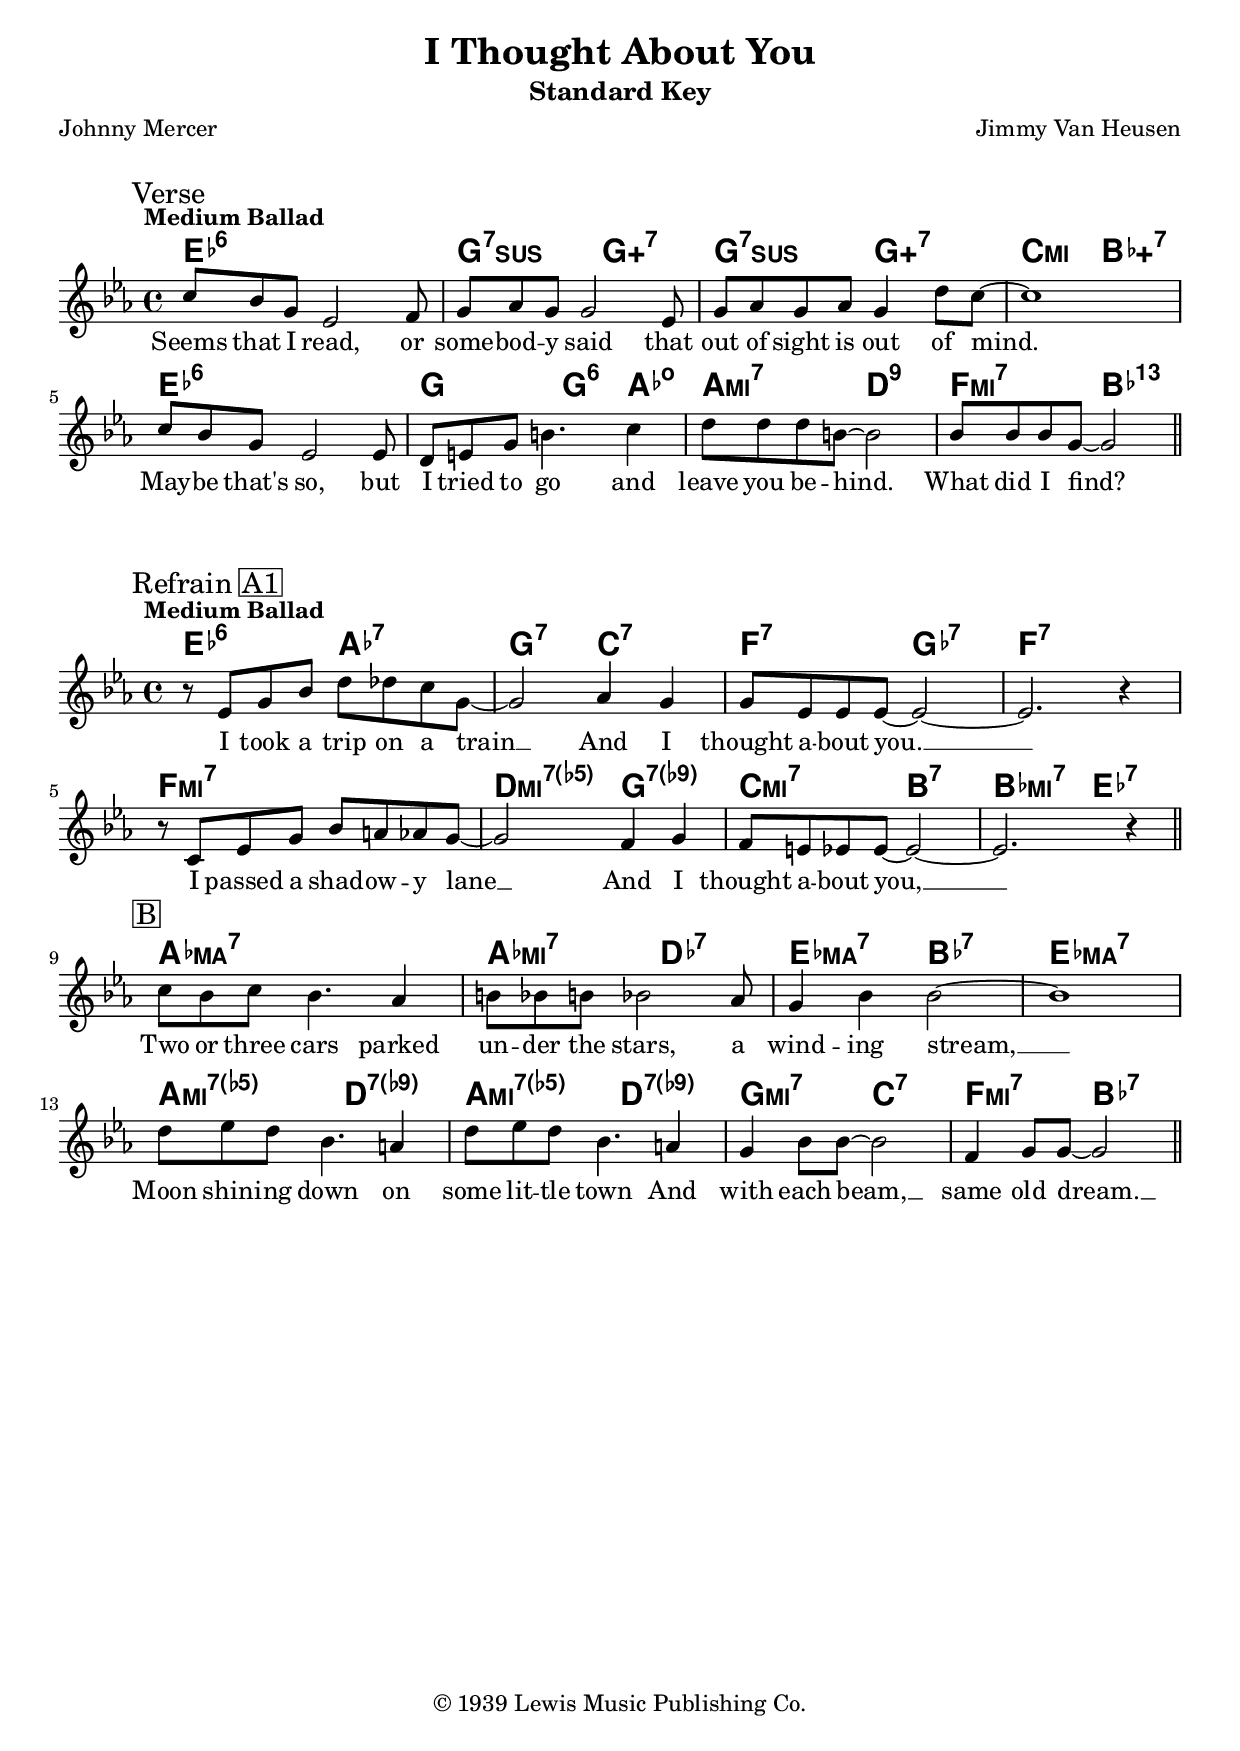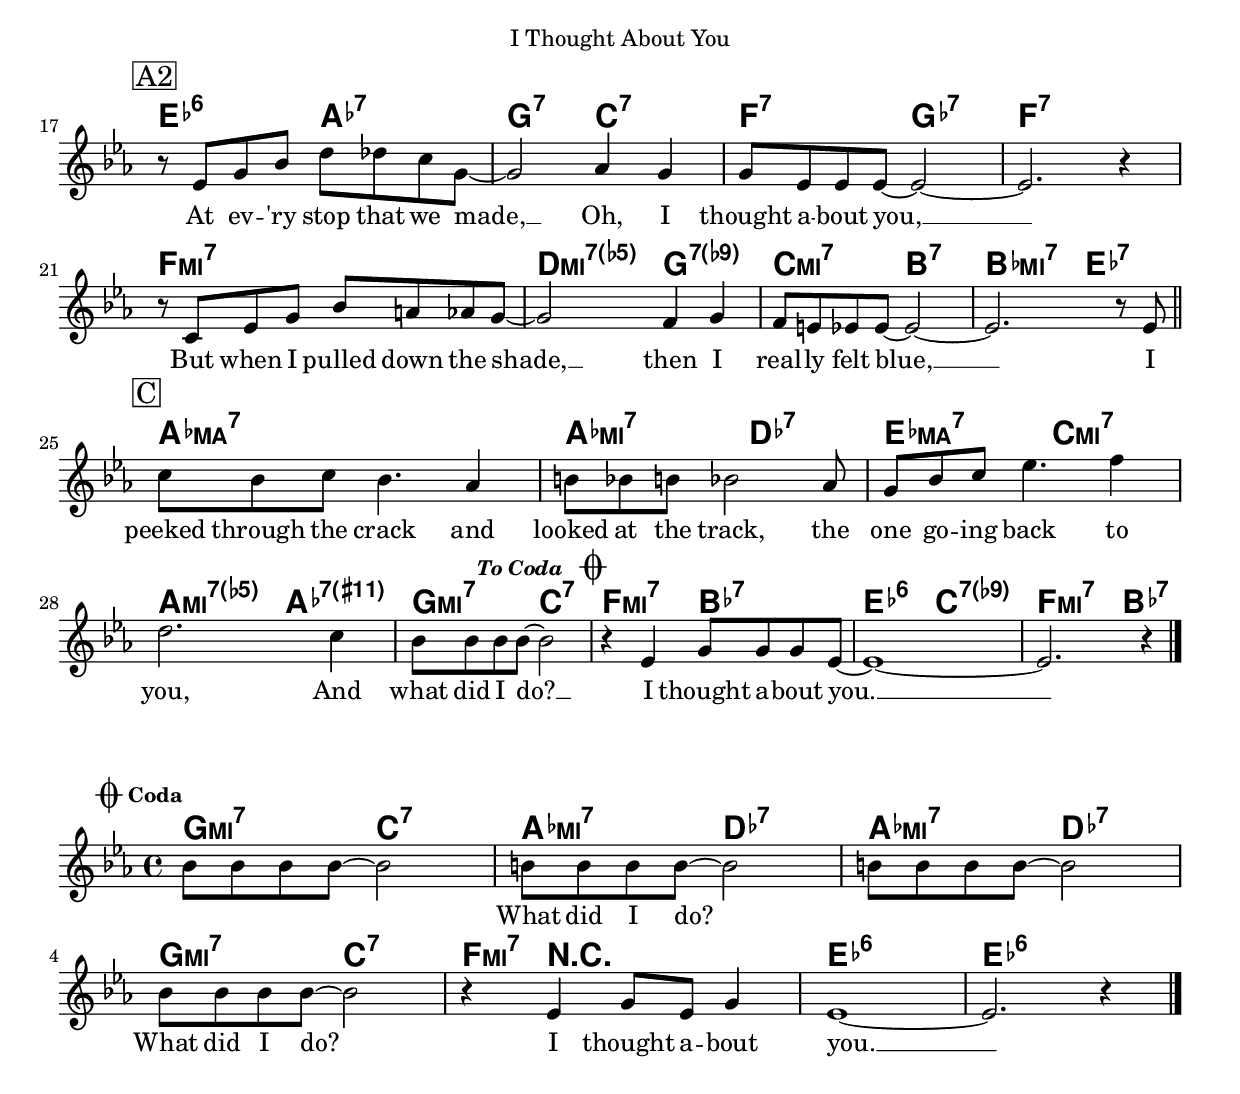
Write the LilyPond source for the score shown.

\version "2.24.0"

\include "english.ly"

instrument = "Standard Key"
whatKey = ef
whatClef = "treble"

showLyrics = ##t

%% -*- Mode: LilyPond -*-

\include "lead-sheets.ily"

\header {
  title = "I Thought About You"
  subtitle = \instrument
  poet = "Johnny Mercer"
  composer = "Jimmy Van Heusen"
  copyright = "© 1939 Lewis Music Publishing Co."
}

verseLyrics = \lyricmode {
  Seems that I read, or some -- bod -- y said
  that out of sight is out of mind.
  May -- be that's so, but I tried to go
  and leave you be -- hind. What did I find?
}

verseChords = \chordmode {
  f1:6 a2:sus7 a2:7.5+ a2:sus7 a2:7.5+
  d2:m c2:7.5+ f1:6
  a2 a4:6 bf4:dim7 b2:m7 e2:9 g2:m7 c2:13
}

verseKey = f

verseMelody = \relative g'' {
  \time 4/4
  \key \verseKey \major
  \clef \whatClef
  \tempo "Medium Ballad"

  \mark \markup{ "Verse" }
  
  d8 c8 a8 f2 g8 | a8 bf8 a8 a2 f8 |
  a8 bf8 a8 bf8 a4 e'8 d8~ | d1 |
  d8 c8 a8 f2 f8 | e8 fs8 a8 cs4. d4 |
  e8 e8 e8 cs8~ cs2 | c8 c8 c8 a8~ a2 |

  \bar "||"
}

refrainLyrics = \lyricmode {
I took a trip on a train __
And I thought a -- bout you. __
I passed a shad -- ow -- y lane __
And I thought a -- bout you, __
Two or three cars parked un -- der the stars,
a wind -- ing stream, __
Moon shin -- ing down on some lit -- tle town
And with each beam, __ same old dream. __
At ev -- 'ry stop that we made, __
Oh, I thought a -- bout you, __
But when I pulled down the shade, __
then I real -- ly felt blue, __
I peeked through the crack
and looked at the track,
the one go -- ing back to you,
And what did I do? __ I thought a -- bout you. __
}

refrainChords = \chordmode {
  f2:6 bf2:7 a2:7 d2:7 g2:7 af2:7 g1:7
  g1:m7 e2:m7.5- a2:7.9- d2:m7 df2:7 c2:m7 f2:7
  
  bf1:maj7 bf2:m7 ef2:7 f2:maj7 c2:7 f1:maj7
  b2:m7.5- e2:7.9- b2:m7.5- e2:7.9- a2:m7 d2:7 g2:m7 c2:7
 
  f2:6 bf2:7 a2:7 d2:7 g2:7 af2:7 g1:7
  g1:m7 e2:m7.5- a2:7.9- d2:m7 df2:7 c2:m7 f2:7
  
  bf1:maj7 bf2:m7 ef2:7 f2:maj7 d2:m7 b2:m7.5- bf2:7.11+
  a2:m7 d2:7 g2:m7 c2:7 f2:6
  %% \set chordNameFunction = #begin-parenthesis-ignatzek-chord-names
  d2:7.9-
  %% \unset chordNameFunction
  g2:m7
  %% \set chordNameFunction = #end-parenthesis-ignatzek-chord-names
  c2:7
  %% \unset chordNameFunction
  
}

refrainKey = f

refrainMelody = \relative f' {
  \time 4/4
  \key \refrainKey \major
  \clef \whatClef
  \tempo "Medium Ballad"

  \mark \markup{ "Refrain" \box "A1" }
  \set Score.currentBarNumber = #1
  
  r8 f8 a8 c8 e8 ef8 d8 a8~ | a2 bf4 a4 | a8 f8 f8 f8~ f2~ | f2. r4 |
  r8 d8 f8 a8 c8 b8 bf8 a8~ | a2 g4 a4 | g8 gf8 f8 f8~ f2~ | f2. r4 |

  \bar "||"
  \break

  \mark \markup{ \box "B" }
  
  d'8 c8 d8 c4. bf4 | df8 c8 df8 c2 bf8 | a4 c4 c2~ | c1 |
  e8 f8 e8 c4. b4 | e8 f8 e8 c4. b4 | a4 c8 c8~ c2 | g4 a8 a8~ a2 |
  
  \bar "||"
  \pageBreak

  \mark \markup{ \box "A2" }

  r8 f8 a8 c8 e8 ef8 d8 a8~ | a2 bf4 a4 | a8 f8 f8 f8~ f2~ | f2. r4 |
  r8 d8 f8 a8 c8 b8 bf8 a8~ | a2 g4 a4 | g8 gf8 f8 f8~ f2~ | f2. r8 f8 |

  \bar "||"
  \break

  \mark \markup{ \box "C" }

  d'8 c8 d8 c4. bf4 | df8 c8 df8 c2 bf8 | a8 c8 d8 f4. g4 | e2. d4 |
  c8 c8 c8 c8~ c2 \textToCoda | r4 f,4 a8 a8 a8 f8~ | f1~ | f2. r4 |

  \bar "|."
}

codaLyrics = \lyricmode {
  \skip 1 \skip 1 \skip 1 \skip 1
  What did I do?
  \skip 1 \skip 1 \skip 1 \skip 1
  What did I do?
  I thought a -- bout you. __
}

codaChords = \chordmode {
  a2:m7 d2:7 bf2:m7 ef2:7 bf2:m7 ef2:7 a2:m7 d2:7 g4:m7 r2. f1:6 f1:6
}

codaKey = f

codaMelody = \relative f'' {
  \time 4/4
  \key \codaKey \major
  \clef \whatClef

  \textCoda
  c8 c8 c8 c8~ c2 | df8 df8 df8 df8~ df2 | df8 df8 df8 df8~ df2 |
  \break
  c8 c8 c8 c8~ c2 | r4 f,4 a8 f8 a4 | f1~ | f2. r4 |

  \bar "|."
}

\include "paper.ily"

\markup {
  % Leave a gap after the header
  \vspace #1
}

\include "verse.ily"

\markup {
  % Leave a gap after the verse
  \vspace #2
}

\include "refrain.ily"

\markup {
  % Leave a gap before the coda
  \vspace #2
}

\include "coda.ily"

